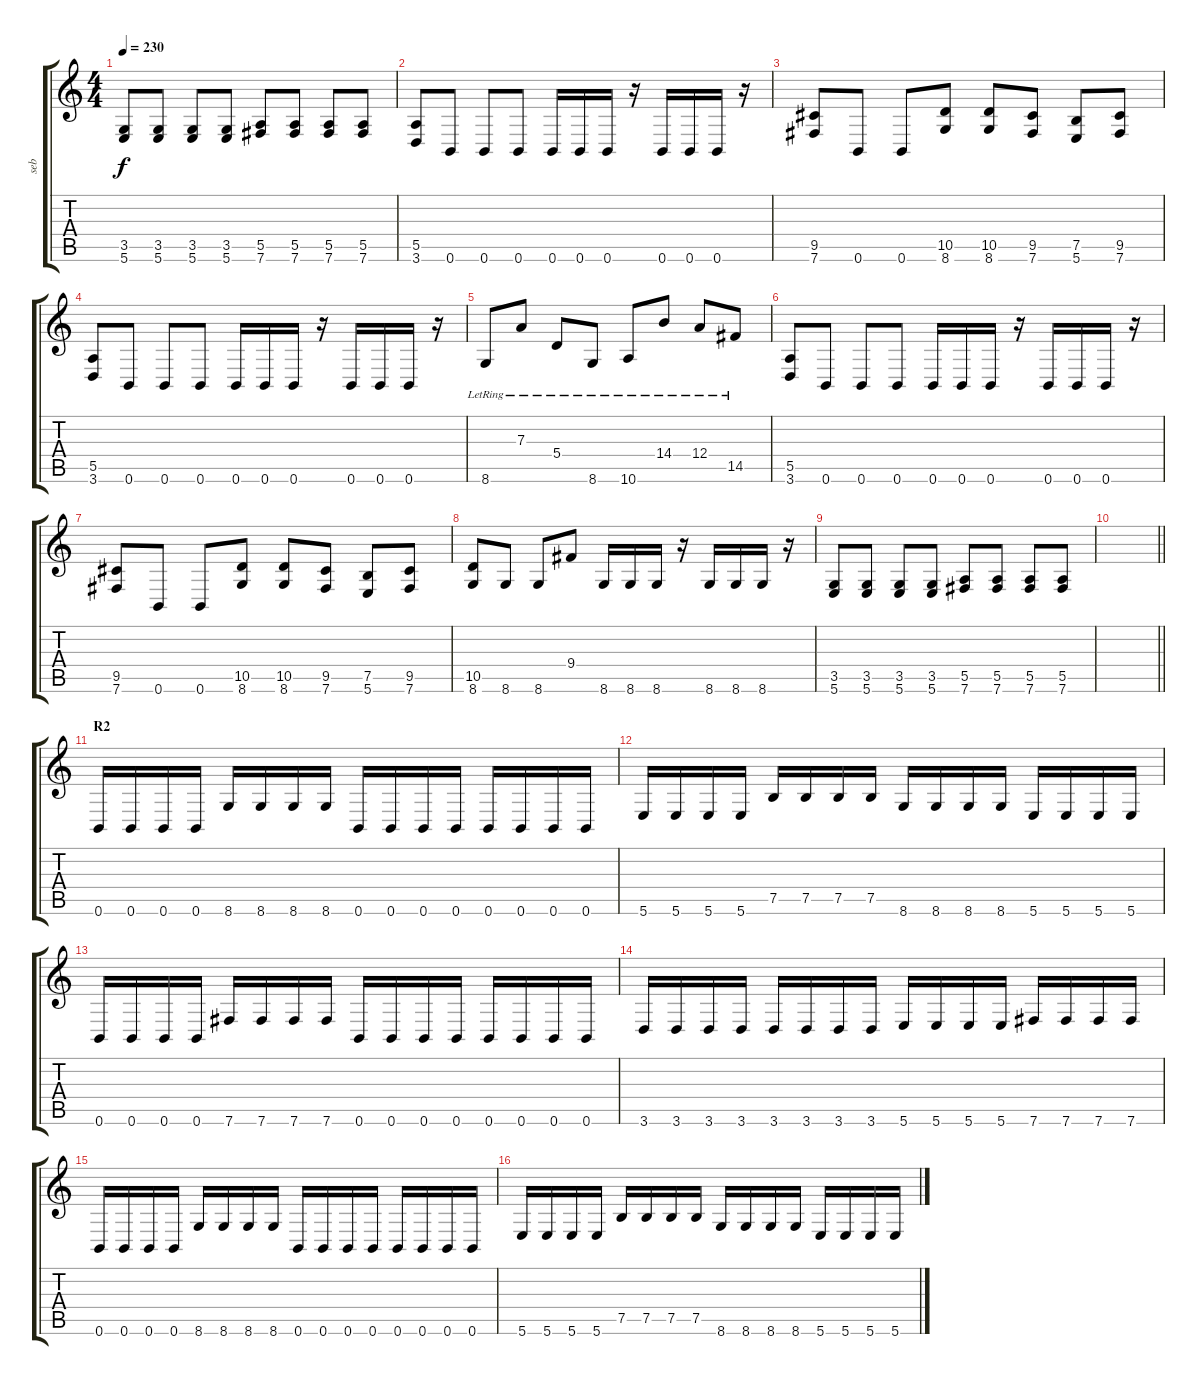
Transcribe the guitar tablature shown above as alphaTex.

\track ("seb" "seb") {instrument distortionguitar}
\staff {score tabs}
\tuning (B3 Gb3 D3 A2 E2 B1) {hide}
\ts (4 4)
\tempo 230
\clef g2
\ks c
(3.5 5.6).8{dy f} (3.5 5.6).8 (3.5 5.6).8 (3.5 5.6).8 (5.5 7.6).8 (5.5 7.6).8 (5.5 7.6).8 (5.5 7.6).8 |
(5.5 3.6).8 0.6.8 0.6.8 0.6.8 0.6.16 0.6.16 0.6.16 r.16 0.6.16 0.6.16 0.6.16 r.16 |
(9.5 7.6).8 0.6.8 0.6.8 (10.5 8.6).8 (10.5 8.6).8 (9.5 7.6).8 (7.5 5.6).8 (9.5 7.6).8 |
(5.5 3.6).8 0.6.8 0.6.8 0.6.8 0.6.16 0.6.16 0.6.16 r.16 0.6.16 0.6.16 0.6.16 r.16 |
8.6{lr}.8 7.3{lr}.8 5.4{lr}.8 8.6{lr}.8 10.6{lr}.8 14.4{lr}.8 12.4{lr}.8 14.5{lr}.8 |
(5.5 3.6).8 0.6.8 0.6.8 0.6.8 0.6.16 0.6.16 0.6.16 r.16 0.6.16 0.6.16 0.6.16 r.16 |
(9.5 7.6).8 0.6.8 0.6.8 (10.5 8.6).8 (10.5 8.6).8 (9.5 7.6).8 (7.5 5.6).8 (9.5 7.6).8 |
(10.5 8.6).8 8.6.8 8.6.8 9.4.8 8.6.16 8.6.16 8.6.16 r.16 8.6.16 8.6.16 8.6.16 r.16 |
(3.5 5.6).8 (3.5 5.6).8 (3.5 5.6).8 (3.5 5.6).8 (5.5 7.6).8 (5.5 7.6).8 (5.5 7.6).8 (5.5 7.6).8 |
\barLineRight lightlight
|
\section ("" "R2")
0.6.16 0.6.16 0.6.16 0.6.16 8.6.16 8.6.16 8.6.16 8.6.16 0.6.16 0.6.16 0.6.16 0.6.16 0.6.16 0.6.16 0.6.16 0.6.16 |
5.6.16 5.6.16 5.6.16 5.6.16 7.5.16 7.5.16 7.5.16 7.5.16 8.6.16 8.6.16 8.6.16 8.6.16 5.6.16 5.6.16 5.6.16 5.6.16 |
0.6.16 0.6.16 0.6.16 0.6.16 7.6.16 7.6.16 7.6.16 7.6.16 0.6.16 0.6.16 0.6.16 0.6.16 0.6.16 0.6.16 0.6.16 0.6.16 |
3.6.16 3.6.16 3.6.16 3.6.16 3.6.16 3.6.16 3.6.16 3.6.16 5.6.16 5.6.16 5.6.16 5.6.16 7.6.16 7.6.16 7.6.16 7.6.16 |
0.6.16 0.6.16 0.6.16 0.6.16 8.6.16 8.6.16 8.6.16 8.6.16 0.6.16 0.6.16 0.6.16 0.6.16 0.6.16 0.6.16 0.6.16 0.6.16 |
5.6.16 5.6.16 5.6.16 5.6.16 7.5.16 7.5.16 7.5.16 7.5.16 8.6.16 8.6.16 8.6.16 8.6.16 5.6.16 5.6.16 5.6.16 5.6.16
